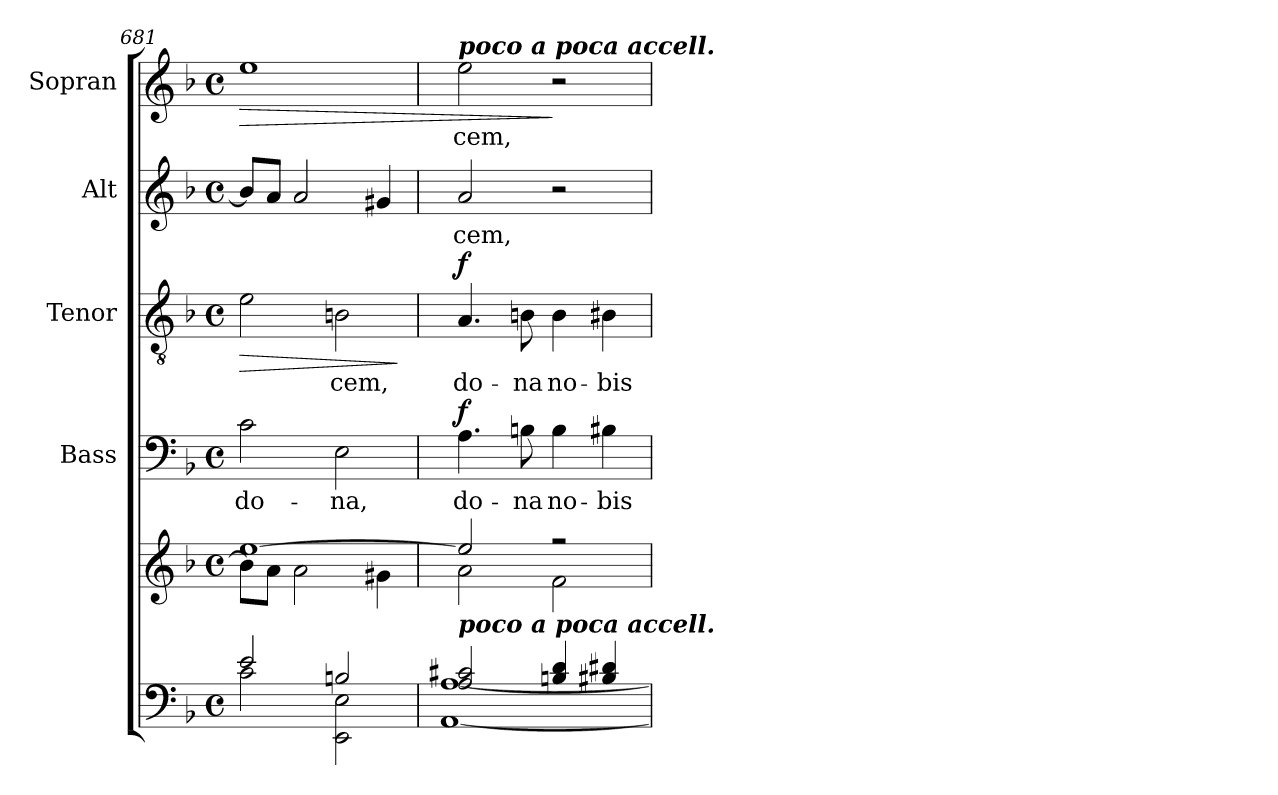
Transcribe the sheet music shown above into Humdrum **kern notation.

**kern	**kern	**kern	**text	**dynam	**kern	**text	**dynam	**kern	**text	**kern	**text	**dynam
*part5	*part5	*part4	*part4	*part4	*part3	*part3	*part3	*part2	*part2	*part1	*part1	*part1
*staff6	*staff5	*staff4	*staff4	*staff4	*staff3	*staff3	*staff3	*staff2	*staff2	*staff1	*staff1	*staff1
*	*	*I"Bass	*	*	*I"Tenor	*	*	*I"Alt	*	*I"Sopran	*	*
*	*	*I'B.	*	*	*I'T.	*	*	*I'A.	*	*I'S.	*	*
*clefF4	*clefG2	*clefF4	*	*	*clefGv2	*	*	*clefG2	*	*clefG2	*	*
*k[b-]	*k[b-]	*k[b-]	*	*	*k[b-]	*	*	*k[b-]	*	*k[b-]	*	*
*F:	*F:	*F:	*	*	*F:	*	*	*F:	*	*F:	*	*
*M4/4	*M4/4	*M4/4	*	*	*M4/4	*	*	*M4/4	*	*M4/4	*	*
*met(c)	*met(c)	*met(c)	*	*	*met(c)	*	*	*met(c)	*	*met(c)	*	*
=681	=681	=681	=681	=681	=681	=681	=681	=681	=681	=681	=681	=681
*^	*^	*	*	*	*	*	*	*	*	*	*	*
!	!	!	!	!	!LO:LY:b	!	!	!	!LO:HP:b	!	!	!	!	!LO:HP:b
2e/	2c\	[>1ee	8b\L]	2c\	do-	.	2e\	.	>	8b/L]	.	1ee	.	>
.	.	.	8a\J	.	.	.	.	.	.	8a/J	.	.	.	.
.	.	.	2a\	.	.	.	.	.	.	2a/	.	.	.	.
!	!	!	!	!	!LO:LY:b	!	!	!LO:LY:b	!	!	!	!	!	!
2Bn/	2EE\ 2E\	.	.	2E\	-na,	.	2Bn\	-cem,	.	.	.	.	.	.
.	.	.	4g#X\	.	.	.	.	.	.	4g#X/	.	.	.	.
*v	*v	*	*	*	*	*	*	*	*	*	*	*	*	*
*	*v	*v	*	*	*	*	*	*	*	*	*	*	*
.	.	.	.	.	.	.	]	.	.	.	.	.
=682	=682	=682	=682	=682	=682	=682	=682	=682	=682	=682	=682	=682
*^	*^	*	*	*	*	*	*	*	*	*	*	*
!	!	!	!	!	!	!	!	!	!	!	!	!LO:TX:a:Bi:t=poco a poca accell.	!	!
!	!	!LO:TX:b:Bi:t=poco a poca accell.	!	!	!	!	!	!	!	!	!	!	!	!
!	!	!	!	!	!LO:LY:b	!LO:DY:a	!	!LO:LY:b	!LO:DY:a	!	!LO:LY:b	!	!LO:LY:b	!
2A/ 2c#X/	[<1AA [<1A	2ee/]	2a\	4.A\	do-	f	4.A/	do-	f	2a/	-cem,	2ee\	-cem,	.
!	!	!	!	!	!LO:LY:b	!	!	!LO:LY:b	!	!	!	!	!	!
.	.	.	.	8Bn\	-na	.	8Bn\	-na	.	.	.	.	.	.
!	!	!	!	!	!LO:LY:b	!	!	!LO:LY:b	!	!	!	!	!	!
4Bn/ 4d/	.	2r	2f\	4B\	no-	.	4B\	no-	.	2r	.	2r	.	]
!	!	!	!	!	!LO:LY:b	!	!	!LO:LY:b	!	!	!	!	!	!
4B#X/ 4d#X/	.	.	.	4B#X\	-bis	.	4B#X\	-bis	.	.	.	.	.	.
*v	*v	*	*	*	*	*	*	*	*	*	*	*	*	*
*	*v	*v	*	*	*	*	*	*	*	*	*	*	*
=	=	=	=	=	=	=	=	=	=	=	=	=
*-	*-	*-	*-	*-	*-	*-	*-	*-	*-	*-	*-	*-
